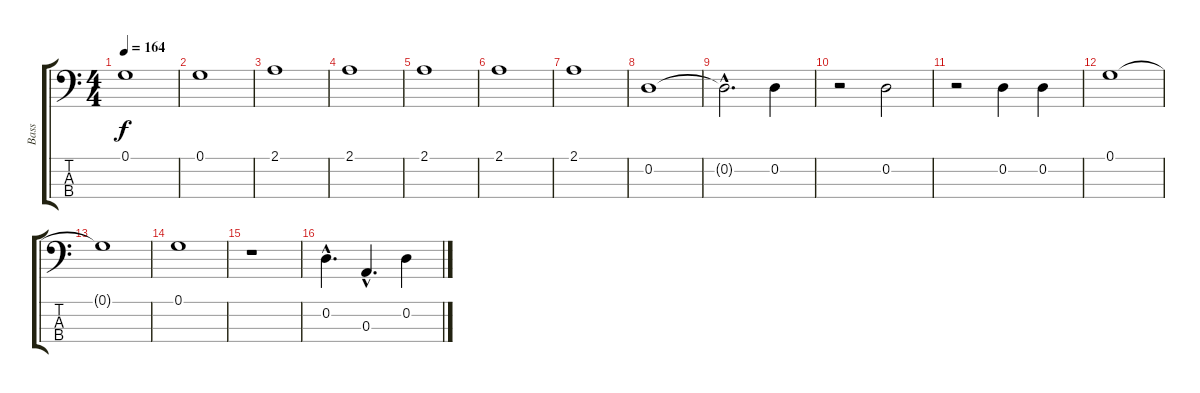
\track ("Bass" "Bass") {instrument fretlessbass}
\staff {score tabs}
\tuning (G2 D2 A1 E1) {hide}
\ts (4 4)
\tempo 164
\clef f4
\ks c
0.1.1{dy f} |
0.1.1 |
2.1.1 |
2.1.1 |
2.1.1 |
2.1.1 |
2.1.1 |
0.2.1 |
0.2{hac t}.2{d} 0.2.4 |
r.2 0.2.2 |
r.2 0.2.4 0.2.4 |
0.1.1 |
0.1{t}.1 |
0.1.1 |
r.1 |
0.2{hac}.4{d} 0.3{hac}.4{d} 0.2.4
